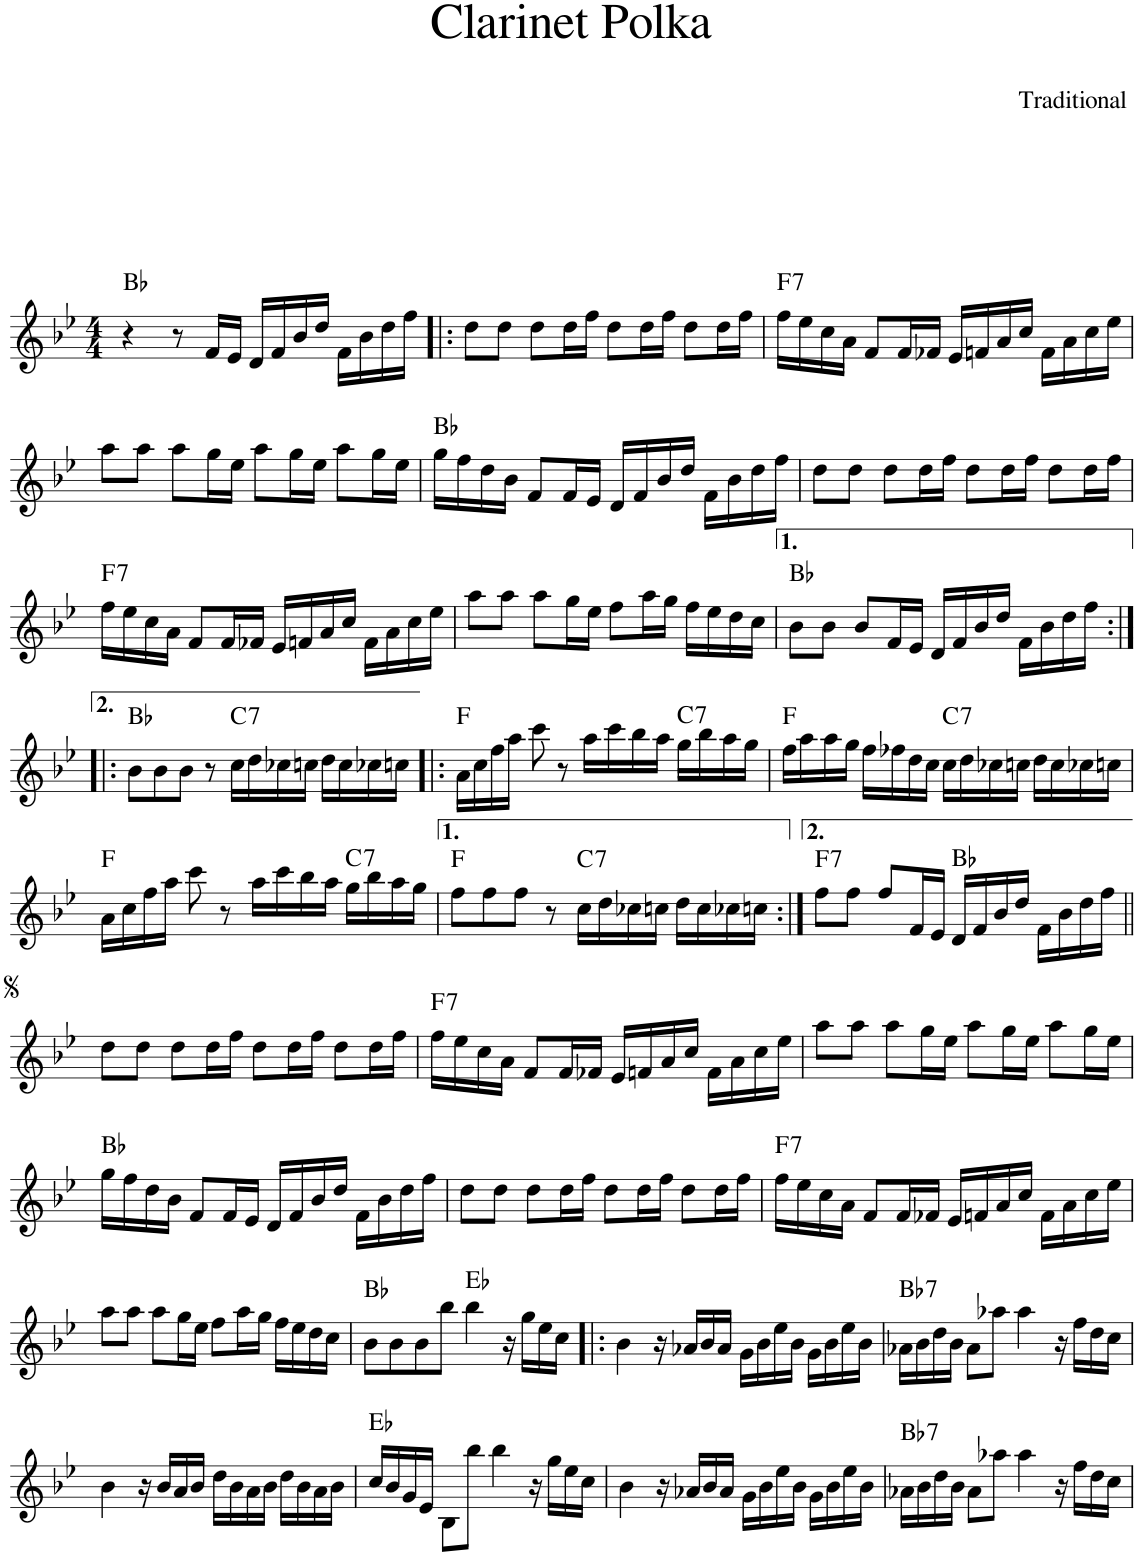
**kern	**harte
*part1	*part1
*staff1	*
*I"Piano	*
*I'Pno.	*
*clefG2	*
*k[b-e-]	*
*M4/4	*
=1	=1
4r	Bb:maj
8r	.
16f/LL	.
16e-/JJ	.
16d/LL	.
16f/	.
16b-/	.
16dd/JJ	.
16f\LL	.
16b-\	.
16dd\	.
16ff\JJ	.
=2!|:	=2!|:
8dd\L	.
8dd\J	.
8dd\L	.
16dd\L	.
16ff\JJ	.
8dd\L	.
16dd\L	.
16ff\JJ	.
8dd\L	.
16dd\L	.
16ff\JJ	.
=3	=3
!	!LO:H:kt=7
16ff\LL	F:7
16ee-\	.
16cc\	.
16a\JJ	.
8f/L	.
16f/L	.
16f-X/JJ	.
16e-/LL	.
16fn/	.
16a/	.
16cc/JJ	.
16f\LL	.
16a\	.
16cc\	.
16ee-\JJ	.
!!LO:LB:g=z
=4	=4
8aa\L	.
8aa\J	.
8aa\L	.
16gg\L	.
16ee-\JJ	.
8aa\L	.
16gg\L	.
16ee-\JJ	.
8aa\L	.
16gg\L	.
16ee-\JJ	.
=5	=5
16gg\LL	Bb:maj
16ff\	.
16dd\	.
16b-\JJ	.
8f/L	.
16f/L	.
16e-/JJ	.
16d/LL	.
16f/	.
16b-/	.
16dd/JJ	.
16f\LL	.
16b-\	.
16dd\	.
16ff\JJ	.
=6	=6
8dd\L	.
8dd\J	.
8dd\L	.
16dd\L	.
16ff\JJ	.
8dd\L	.
16dd\L	.
16ff\JJ	.
8dd\L	.
16dd\L	.
16ff\JJ	.
!!LO:LB:g=z
=7	=7
!	!LO:H:kt=7
16ff\LL	F:7
16ee-\	.
16cc\	.
16a\JJ	.
8f/L	.
16f/L	.
16f-X/JJ	.
16e-/LL	.
16fn/	.
16a/	.
16cc/JJ	.
16f\LL	.
16a\	.
16cc\	.
16ee-\JJ	.
=8	=8
8aa\L	.
8aa\J	.
8aa\L	.
16gg\L	.
16ee-\JJ	.
8ff\L	.
16aa\L	.
16gg\JJ	.
16ff\LL	.
16ee-\	.
16dd\	.
16cc\JJ	.
=9	=9
8b-\L	Bb:maj
8b-\J	.
8b-/L	.
16f/L	.
16e-/JJ	.
16d/LL	.
16f/	.
16b-/	.
16dd/JJ	.
16f\LL	.
16b-\	.
16dd\	.
16ff\JJ	.
!!LO:LB:g=z
=10:|!|:	=10:|!|:
8b-\L	Bb:maj
8b-\	.
8b-\J	.
8r	.
!	!LO:H:kt=7
16cc\LL	C:7
16dd\	.
16cc-X\	.
16ccn\JJ	.
16dd\LL	.
16cc\	.
16cc-X\	.
16ccn\JJ	.
=11!|:	=11!|:
16a\LL	F:maj
16cc\	.
16ff\	.
16aa\JJ	.
8ccc\	.
8r	.
16aa\LL	.
16ccc\	.
16bb-\	.
16aa\JJ	.
!	!LO:H:kt=7
16gg\LL	C:7
16bb-\	.
16aa\	.
16gg\JJ	.
=12	=12
16ff\LL	F:maj
16aa\	.
16aa\	.
16gg\JJ	.
16ff\LL	.
16ff-X\	.
16dd\	.
16cc\JJ	.
!	!LO:H:kt=7
16cc\LL	C:7
16dd\	.
16cc-X\	.
16ccn\JJ	.
16dd\LL	.
16cc\	.
16cc-X\	.
16ccn\JJ	.
!!LO:LB:g=z
=13	=13
16a\LL	F:maj
16cc\	.
16ff\	.
16aa\JJ	.
8ccc\	.
8r	.
16aa\LL	.
16ccc\	.
16bb-\	.
16aa\JJ	.
!	!LO:H:kt=7
16gg\LL	C:7
16bb-\	.
16aa\	.
16gg\JJ	.
=14	=14
8ff\L	F:maj
8ff\	.
8ff\J	.
8r	.
!	!LO:H:kt=7
16cc\LL	C:7
16dd\	.
16cc-X\	.
16ccn\JJ	.
16dd\LL	.
16cc\	.
16cc-X\	.
16ccn\JJ	.
=15:|!	=15:|!
!	!LO:H:kt=7
8ff\L	F:7
8ff\J	.
8ff/L	.
16f/L	.
16e-/JJ	.
16d/LL	Bb:maj
16f/	.
16b-/	.
16dd/JJ	.
16f\LL	.
16b-\	.
16dd\	.
16ff\JJ	.
!!LO:LB:g=z
=16||	=16||
8dd\L	.
8dd\J	.
8dd\L	.
16dd\L	.
16ff\JJ	.
8dd\L	.
16dd\L	.
16ff\JJ	.
8dd\L	.
16dd\L	.
16ff\JJ	.
=17	=17
!	!LO:H:kt=7
16ff\LL	F:7
16ee-\	.
16cc\	.
16a\JJ	.
8f/L	.
16f/L	.
16f-X/JJ	.
16e-/LL	.
16fn/	.
16a/	.
16cc/JJ	.
16f\LL	.
16a\	.
16cc\	.
16ee-\JJ	.
=18	=18
8aa\L	.
8aa\J	.
8aa\L	.
16gg\L	.
16ee-\JJ	.
8aa\L	.
16gg\L	.
16ee-\JJ	.
8aa\L	.
16gg\L	.
16ee-\JJ	.
!!LO:LB:g=z
=19	=19
16gg\LL	Bb:maj
16ff\	.
16dd\	.
16b-\JJ	.
8f/L	.
16f/L	.
16e-/JJ	.
16d/LL	.
16f/	.
16b-/	.
16dd/JJ	.
16f\LL	.
16b-\	.
16dd\	.
16ff\JJ	.
=20	=20
8dd\L	.
8dd\J	.
8dd\L	.
16dd\L	.
16ff\JJ	.
8dd\L	.
16dd\L	.
16ff\JJ	.
8dd\L	.
16dd\L	.
16ff\JJ	.
=21	=21
!	!LO:H:kt=7
16ff\LL	F:7
16ee-\	.
16cc\	.
16a\JJ	.
8f/L	.
16f/L	.
16f-X/JJ	.
16e-/LL	.
16fn/	.
16a/	.
16cc/JJ	.
16f\LL	.
16a\	.
16cc\	.
16ee-\JJ	.
!!LO:LB:g=z
=22	=22
8aa\L	.
8aa\J	.
8aa\L	.
16gg\L	.
16ee-\JJ	.
8ff\L	.
16aa\L	.
16gg\JJ	.
16ff\LL	.
16ee-\	.
16dd\	.
16cc\JJ	.
=23	=23
8b-\L	Bb:maj
8b-\	.
8b-\	.
8bb-\J	.
4bb-\	Eb:maj
16r	.
16gg\LL	.
16ee-\	.
16cc\JJ	.
=24!|:	=24!|:
4b-\	.
16r	.
16a-X/LL	.
16b-/	.
16a-/JJ	.
16g\LL	.
16b-\	.
16ee-\	.
16b-\JJ	.
16g\LL	.
16b-\	.
16ee-\	.
16b-\JJ	.
=25	=25
!	!LO:H:kt=7
16a-X\LL	Bb:7
16b-\	.
16dd\	.
16b-\JJ	.
8a-\L	.
8aa-X\J	.
4aa-\	.
16r	.
16ff\LL	.
16dd\	.
16cc\JJ	.
!!LO:LB:g=z
=26	=26
4b-\	.
16r	.
16b-/LL	.
16a/	.
16b-/JJ	.
16dd\LL	.
16b-\	.
16a\	.
16b-\JJ	.
16dd\LL	.
16b-\	.
16a\	.
16b-\JJ	.
=27	=27
16cc/LL	Eb:maj
16b-/	.
16g/	.
16e-/JJ	.
8B-\L	.
8bb-\J	.
4bb-\	.
16r	.
16gg\LL	.
16ee-\	.
16cc\JJ	.
=28	=28
4b-\	.
16r	.
16a-X/LL	.
16b-/	.
16a-/JJ	.
16g\LL	.
16b-\	.
16ee-\	.
16b-\JJ	.
16g\LL	.
16b-\	.
16ee-\	.
16b-\JJ	.
=29	=29
!	!LO:H:kt=7
16a-X\LL	Bb:7
16b-\	.
16dd\	.
16b-\JJ	.
8a-\L	.
8aa-X\J	.
4aa-\	.
16r	.
16ff\LL	.
16dd\	.
16cc\JJ	.
=	=
*-	*-
